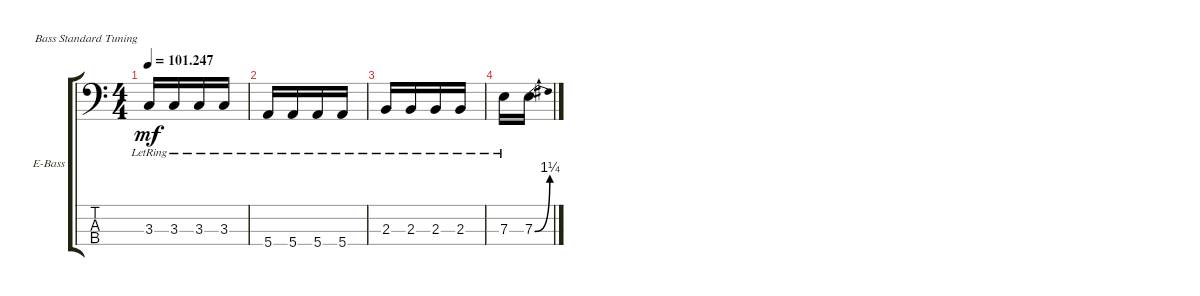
\bracketExtendMode groupsimilarinstruments
\firstSystemTrackNameOrientation horizontal
\otherSystemsTrackNameOrientation horizontal
\track ("Electric Bass" "E-Bass") {instrument electricbassfinger}
\staff {score tabs}
\tuning (G2 D2 A1 E1)
\ts (4 4)
\tempo
101.247
\accidentals auto
\clef f4
\ottava regular
\simile none
\scale
0.333333
\ks c
3.3{lr}.16{dy mf} 3.3{lr}.16 3.3{lr}.16 3.3{lr}.16 |
\scale
0.333333 5.4{lr}.16 5.4{lr}.16 5.4{lr}.16 5.4{lr}.16 |
\scale
0.333333 2.3{lr}.16 2.3{lr}.16 2.3{lr}.16 2.3{lr}.16 |
\scale
0.333333 7.3{lr}.16 7.3{be (bend 0 0 18 5)}.16
